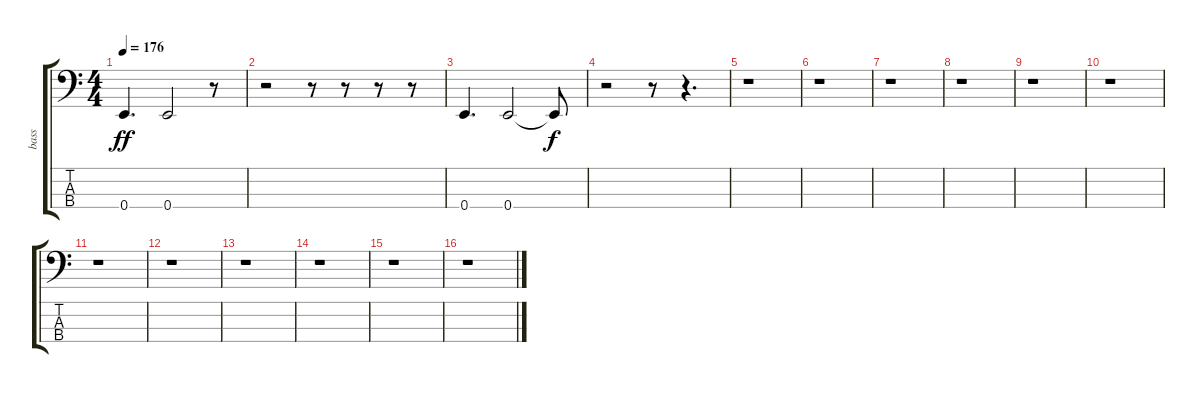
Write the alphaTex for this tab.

\track ("bass" "bass") {instrument electricbassfinger}
\staff {score tabs}
\tuning (G2 D2 A1 E1) {hide}
\ts (4 4)
\tempo 176
\clef f4
\ks c
0.4.4{d dy ff} 0.4.2 r.8 |
r.2 r.8 r.8 r.8 r.8 |
0.4.4{d} 0.4.2 0.4{t}.8{dy f} |
r.2 r.8 r.4{d} |
r.1 |
r.1 |
r.1 |
r.1 |
r.1 |
r.1 |
r.1 |
r.1 |
r.1 |
r.1 |
r.1 |
r.1
